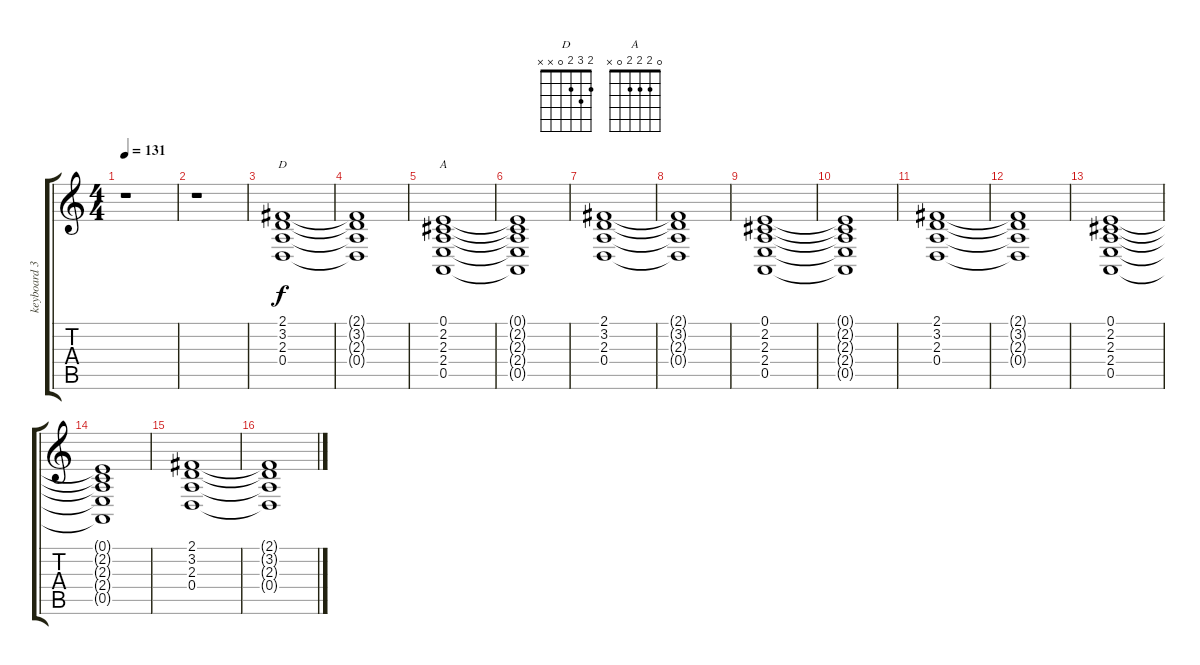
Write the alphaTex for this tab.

\track ("keyboard 3" "keyboard 3") {instrument electricgrandpiano}
\staff {score tabs}
\tuning (E4 B3 G3 D3 A2 E2) {hide}
\chord ("D" 2 3 2 0 x x)
\chord ("A" 0 2 2 2 0 x)
\ts (4 4)
\tempo 131
\clef g2
\ks c
r.1{dy f} |
r.1 |
(2.1 3.2 2.3 0.4).1{ch "D"} |
(2.1{t} 3.2{t} 2.3{t} 0.4{t}).1 |
(0.1 2.2 2.3 2.4 0.5).1{ch "A"} |
(0.1{t} 2.2{t} 2.3{t} 2.4{t} 0.5{t}).1 |
(2.1 3.2 2.3 0.4).1 |
(2.1{t} 3.2{t} 2.3{t} 0.4{t}).1 |
(0.1 2.2 2.3 2.4 0.5).1 |
(0.1{t} 2.2{t} 2.3{t} 2.4{t} 0.5{t}).1 |
(2.1 3.2 2.3 0.4).1 |
(2.1{t} 3.2{t} 2.3{t} 0.4{t}).1 |
(0.1 2.2 2.3 2.4 0.5).1 |
(0.1{t} 2.2{t} 2.3{t} 2.4{t} 0.5{t}).1 |
(2.1 3.2 2.3 0.4).1 |
(2.1{t} 3.2{t} 2.3{t} 0.4{t}).1
